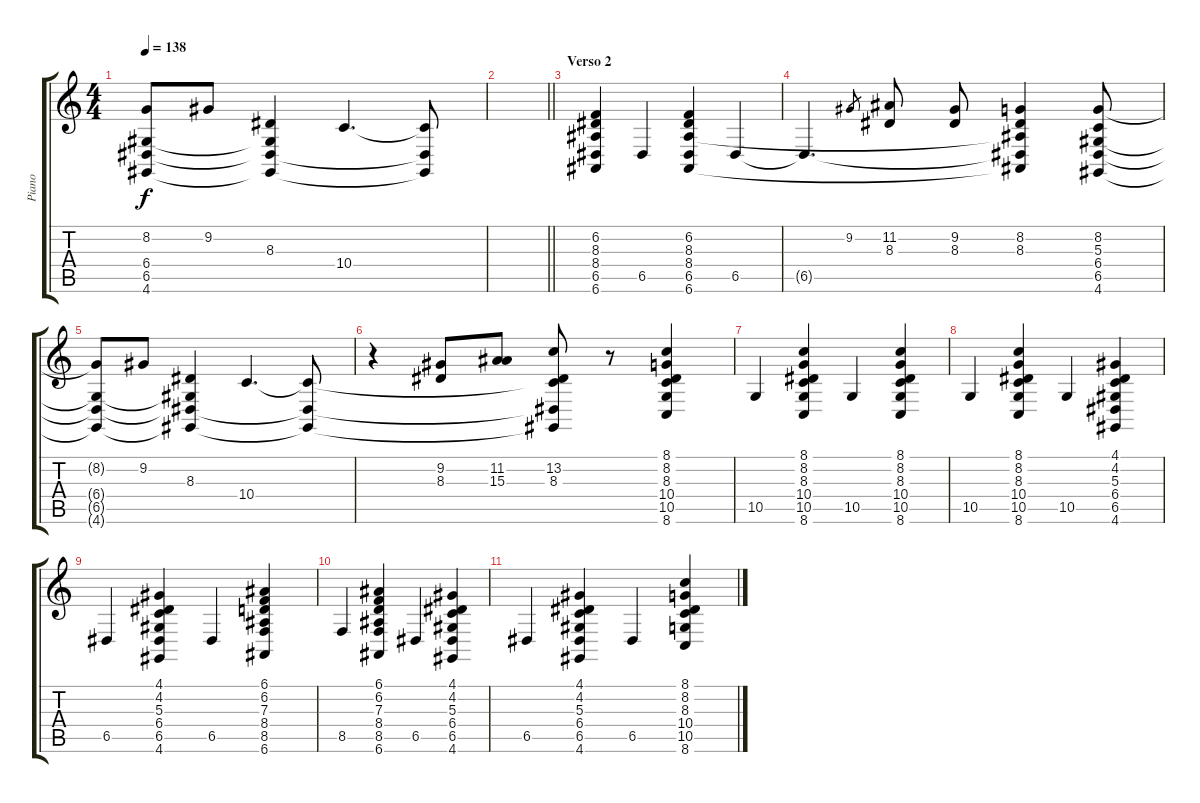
\track ("Piano" "Piano") {instrument acousticgrandpiano}
\staff {score tabs}
\tuning (E4 B3 G3 D3 A2 E2) {hide}
\ts (4 4)
\tempo 138
\clef g2
\ks c
(8.2{t} 6.4{t} 6.5{t} 4.6{t}).8{dy f} 9.2.8 (8.3 6.4{t} 6.5{t} 4.6{t}).4 10.4.4{d} (10.4{t} 6.5{t} 4.6{t}).8 |
\barLineRight lightlight
|
\section ("" "Verso 2")
(6.2 8.3 8.4 6.5 6.6).4 6.5.4 (6.2 8.3 8.4 6.5 6.6).4 6.5.4 |
6.5{t}.4{d} 9.2.8{gr} (11.2 8.3).8 (9.2 8.3).8 (8.2 8.3 8.4{t} 6.5{t} 6.6{t}).4 (8.2 5.3 6.4 6.5 4.6).8 |
(8.2{t} 6.4{t} 6.5{t} 4.6{t}).8 9.2.8 (8.3 6.4{t} 6.5{t} 4.6{t}).4 10.4.4{d} (10.4{t} 6.5{t} 4.6{t}).8 |
r.4 (9.2 8.3).8 (11.2 15.3).8 (13.2 8.3 10.4{t} 6.5{t} 4.6{t}).8 r.8 (8.1 8.2 8.3 10.4 10.5 8.6).4 |
10.5.4 (8.1 8.2 8.3 10.4 10.5 8.6).4 10.5.4 (8.1 8.2 8.3 10.4 10.5 8.6).4 |
10.5.4 (8.1 8.2 8.3 10.4 10.5 8.6).4 10.5.4 (4.1 4.2 5.3 6.4 6.5 4.6).4 |
6.5.4 (4.1 4.2 5.3 6.4 6.5 4.6).4 6.5.4 (6.1 6.2 7.3 8.4 8.5 6.6).4 |
8.5.4 (6.1 6.2 7.3 8.4 8.5 6.6).4 6.5.4 (4.1 4.2 5.3 6.4 6.5 4.6).4 |
6.5.4 (4.1 4.2 5.3 6.4 6.5 4.6).4 6.5.4 (8.1 8.2 8.3 10.4 10.5 8.6).4
